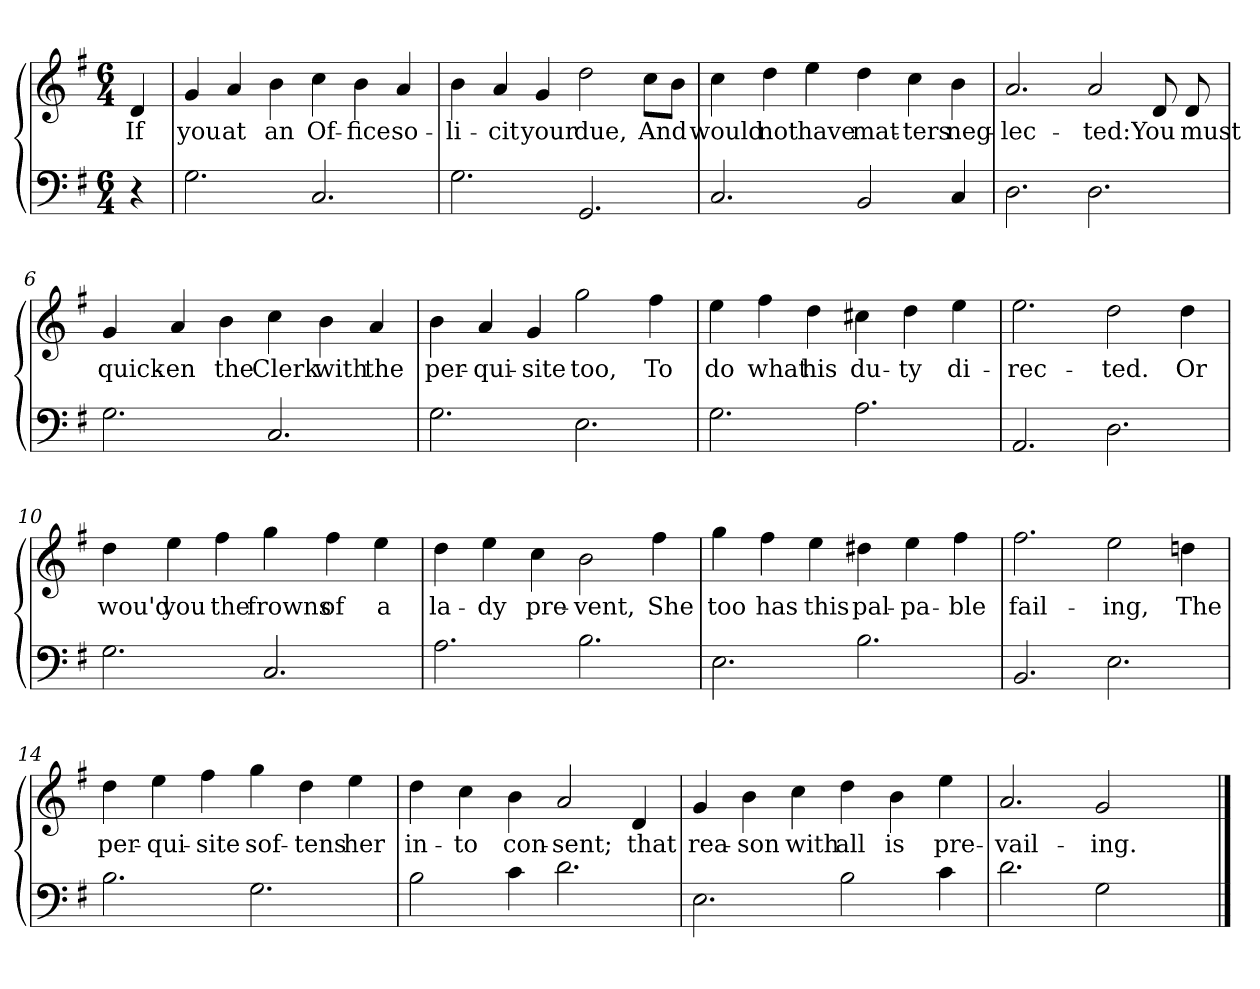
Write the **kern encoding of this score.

**kern	**kern	**text
*part2	*part1	*part1
*staff2	*staff1	*staff1
*clefF4	*clefG2	*
*k[f#]	*k[f#]	*
*G:	*G:	*
*M6/4	*M6/4	*
=1	=1	=1
4r	4d/	If
=2	=2	=2
2.G\	4g/	you
.	4a/	at
.	4b\	an
2.C/	4cc\	Of-
.	4b\	-fice
.	4a/	so-
=3	=3	=3
2.G\	4b\	-li-
.	4a/	-cit
.	4g/	your
2.GG/	2dd\	due,
.	8cc\L	And
.	8b\J	.
=4	=4	=4
2.C/	4cc\	would
.	4dd\	not
.	4ee\	have
2BB/	4dd\	mat-
.	4cc\	-ters
4C/	4b\	neg-
!!LO:LB:g=z
=5	=5	=5
2.D\	2.a/	-lec-
2.D\	2a/	-ted:
.	8d/	You
.	8d/	must
=6	=6	=6
2.G\	4g/	quick-
.	4a/	-en
.	4b\	the
2.C/	4cc\	Clerk
.	4b\	with
.	4a/	the
=7	=7	=7
2.G\	4b\	per-
.	4a/	-qui-
.	4g/	-site
2.E\	2gg\	too,
.	4ff#\	To
!!LO:LB:g=z
=8	=8	=8
2.G\	4ee\	do
.	4ff#\	what
.	4dd\	his
2.A\	4cc#X\	du-
.	4dd\	-ty
.	4ee\	di-
=9	=9	=9
2.AA/	2.ee\	-rec-
2.D\	2dd\	-ted.
.	4dd\	Or
=10	=10	=10
2.G\	4dd\	wou'd
.	4ee\	you
.	4ff#\	the
2.C/	4gg\	frowns
.	4ff#\	of
.	4ee\	a
!!LO:LB:g=z
=11	=11	=11
2.A\	4dd\	la-
.	4ee\	-dy
.	4cc\	pre-
2.B\	2b\	-vent,
.	4ff#\	She
=12	=12	=12
2.E\	4gg\	too
.	4ff#\	has
.	4ee\	this
2.B\	4dd#X\	pal-
.	4ee\	-pa-
.	4ff#\	-ble
=13	=13	=13
2.BB/	2.ff#\	fail-
2.E\	2ee\	-ing,
.	4ddn\	The
!!LO:LB:g=z
=14	=14	=14
2.B\	4dd\	per-
.	4ee\	-qui-
.	4ff#\	-site
2.G\	4gg\	sof-
.	4dd\	-tens
.	4ee\	her
=15	=15	=15
2B\	4dd\	in-
.	4cc\	-to
4c\	4b\	con-
2.d\	2a/	-sent;
.	4d/	that
=16	=16	=16
2.E\	4g/	rea-
.	4b\	-son
.	4cc\	with
2B\	4dd\	all
.	4b\	is
4c\	4ee\	pre-
=17	=17	=17
2.d\	2.a/	-vail-
2G\	2g/	-ing.
4ryy	4ryy	.
==	==	==
*-	*-	*-
